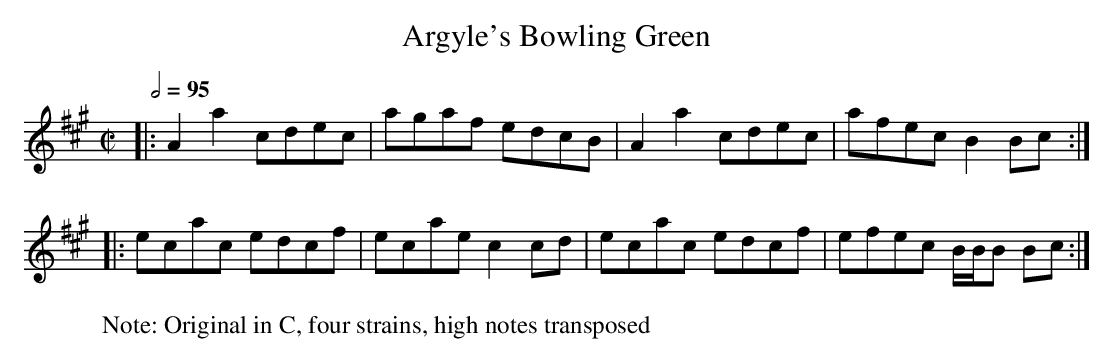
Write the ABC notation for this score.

X:1
T:Argyle's Bowling Green
M:C|
L:1/8
Q:1/2=95
K:A
|: A2 a2 cdec | agaf edcB | A2 a2 cdec | afec B2Bc :|
|: ecac edcf | ecae c2 cd | ecac edcf | efec B/2B/2B Bc :|
W:Note: Original in C, four strains, high notes transposed
